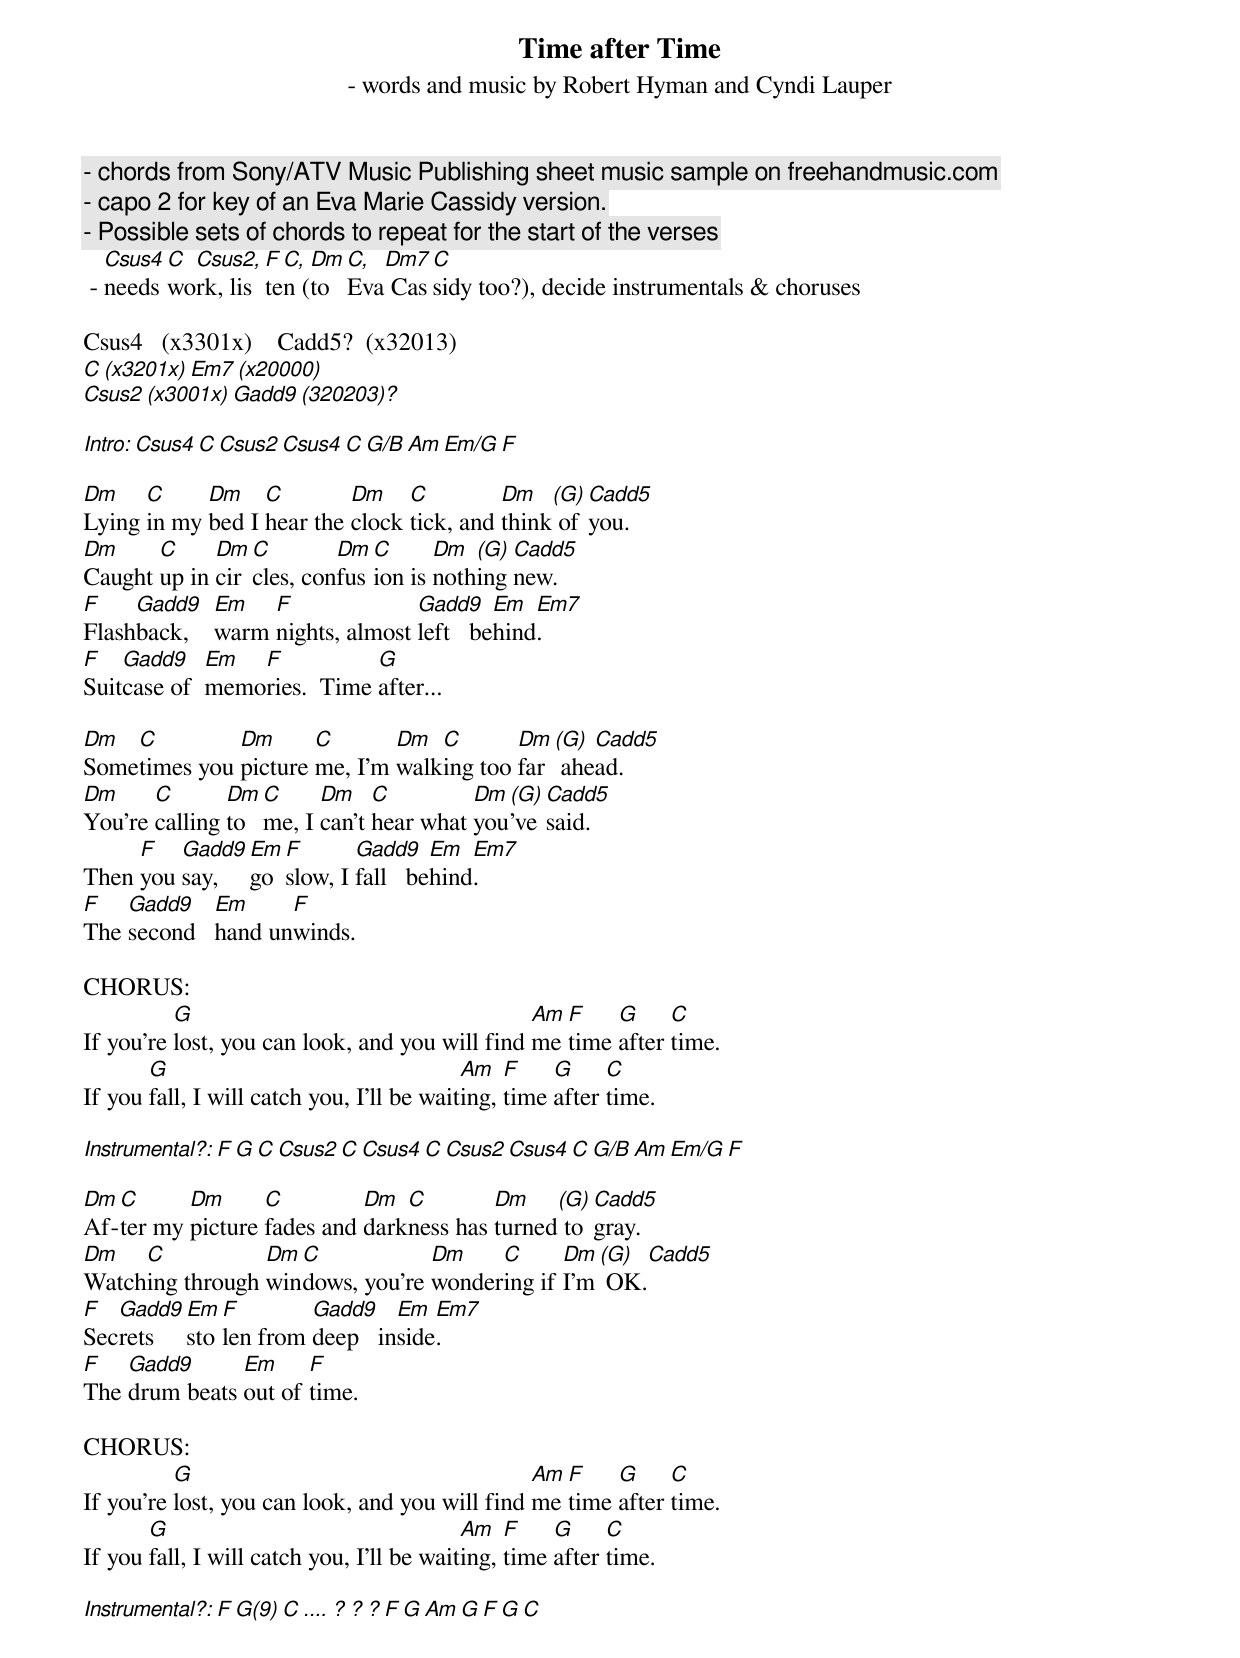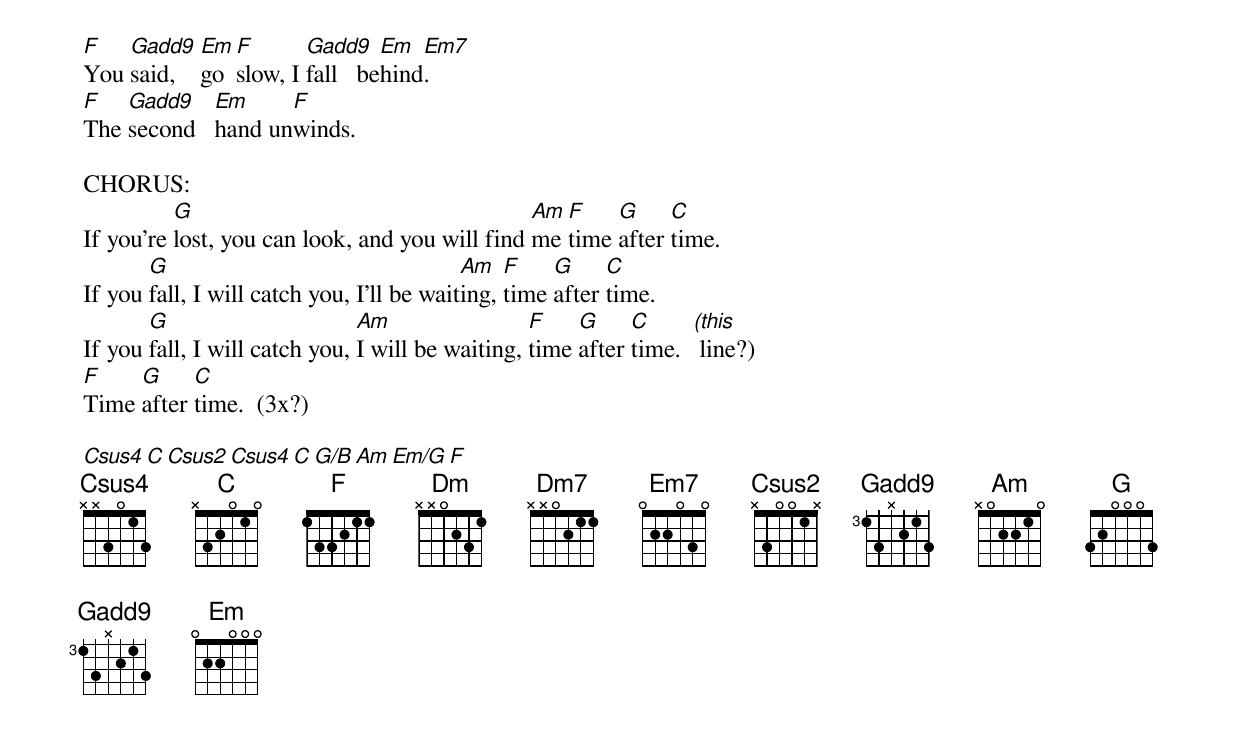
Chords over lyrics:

Time after Time
 - words and music by Robert Hyman and Cyndi Lauper
 - chords from Sony/ATV Music Publishing sheet music sample on freehandmusic.com
 - capo 2 for key of an Eva Marie Cassidy version.
 - Possible sets of chords to repeat for the start of the verses
   Csus4 C Csus2, F C, Dm C, Dm7 C
 - needs work, listen (to Eva Cassidy too?), decide instrumentals & choruses

Csus4   (x3301x)    Cadd5?  (x32013)
C       (x3201x)    Em7     (x20000)
Csus2   (x3001x)    Gadd9   (320203)?

Intro:  Csus4  C  Csus2  Csus4  C  G/B  Am  Em/G  F

Dm    C     Dm    C        Dm    C         Dm   (G) Cadd5
Lying in my bed I hear the clock tick, and think of you.
Dm     C     Dm C        Dm C      Dm  (G) Cadd5
Caught up in circles, confusion is nothing new.
F    G(add9)  Em   F              G(add9)  Em  Em7
Flashback,    warm nights, almost left   behind.
F   G(add9)  Em  F           G
Suitcase of  memories.  Time after...

Dm  C         Dm      C       Dm  C       Dm (G) Cadd5
Sometimes you picture me, I'm walking too far ahead.
Dm     C       Dm C     Dm    C         Dm (G) Cadd5
You're calling to me, I can't hear what you've said.
     F   G(add9)  Em F       G(add9)  Em  Em7
Then you say,     go slow, I fall   behind.
F   G(add9)  Em     F
The second   hand unwinds.

CHORUS:
          G                                     Am F    G     C
If you're lost, you can look, and you will find me time after time.
       G                                   Am   F    G     C
If you fall, I will catch you, I'll be waiting, time after time.

Instrumental?:  F  G  C  Csus2  C  Csus4  C  Csus2  Csus4  C  G/B  Am  Em/G  F

Dm C      Dm      C         Dm  C        Dm    (G) Cadd5
Af-ter my picture fades and darkness has turned to gray.
Dm   C           Dm C            Dm    C      Dm (G) Cadd5
Watching through windows, you're wondering if I'm OK.
F  G(add9)  Em F        G(add9)  Em  Em7
Secrets     stolen from deep   inside.
F   G(add9)    Em     F
The drum beats out of time.

CHORUS:
          G                                     Am F    G     C
If you're lost, you can look, and you will find me time after time.
       G                                   Am   F    G     C
If you fall, I will catch you, I'll be waiting, time after time.

Instrumental?:  F  G(9)  C  .... ? ? ?   F  G  Am   G  F  G  C

F   G(add9)  Em F       G(add9)  Em  Em7
You said,    go slow, I fall   behind.
F   G(add9)  Em     F
The second   hand unwinds.

CHORUS:
          G                                     Am F    G     C
If you're lost, you can look, and you will find me time after time.
       G                                   Am   F    G     C
If you fall, I will catch you, I'll be waiting, time after time.
       G                       Am                 F    G     C      (this
If you fall, I will catch you, I will be waiting, time after time.   line?)
F    G     C
Time after time.  (3x?)

Csus4  C  Csus2  Csus4  C  G/B  Am  Em/G  F
